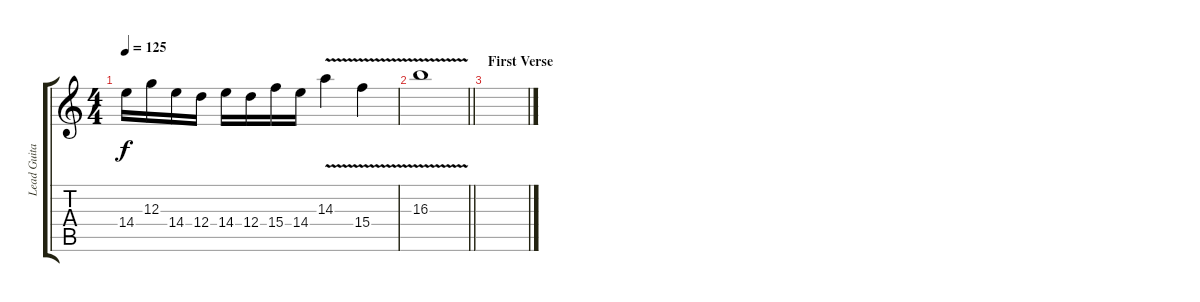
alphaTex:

\track ("Lead Guitar 2" "Lead Guita") {instrument distortionguitar}
\staff {score tabs}
\tuning (E4 B3 G3 D3 A2 E2) {hide}
\ts (4 4)
\tempo 125
\clef g2
\ks c
14.4.16{dy f} 12.3.16 14.4.16 12.4.16 14.4.16 12.4.16 15.4.16 14.4.16 14.3{v}.4 15.4{v}.4 |
\barLineRight lightlight
16.3{v}.1 |
\section ("" "First Verse")
